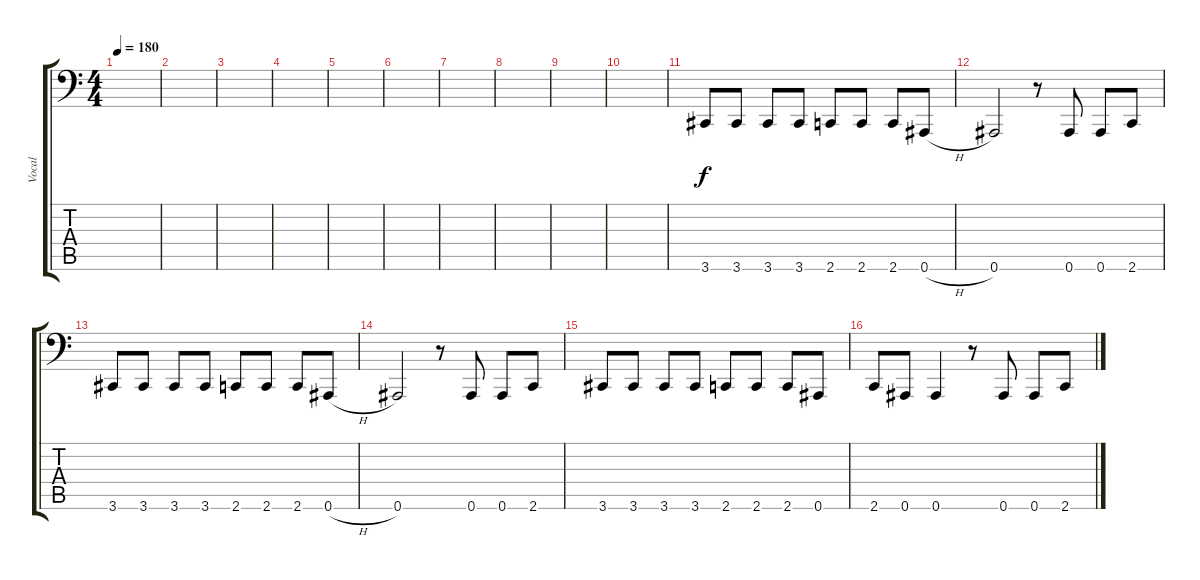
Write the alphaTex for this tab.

\track ("Vocal" "Vocal") {instrument churchorgan}
\staff {score tabs}
\tuning (C4 G3 Eb3 Bb2 F2 Bb1) {hide}
\ts (4 4)
\tempo 180
\clef f4
\ks c
|
|
|
|
|
|
|
|
|
|
3.6.8 3.6.8 3.6.8 3.6.8 2.6.8 2.6.8 2.6.8 0.6{h}.8 |
0.6.2 r.8 0.6.8 0.6.8 2.6.8 |
3.6.8 3.6.8 3.6.8 3.6.8 2.6.8 2.6.8 2.6.8 0.6{h}.8 |
0.6.2 r.8 0.6.8 0.6.8 2.6.8 |
3.6.8 3.6.8 3.6.8 3.6.8 2.6.8 2.6.8 2.6.8 0.6.8 |
2.6.8 0.6.8 0.6.4 r.8 0.6.8 0.6.8 2.6.8
